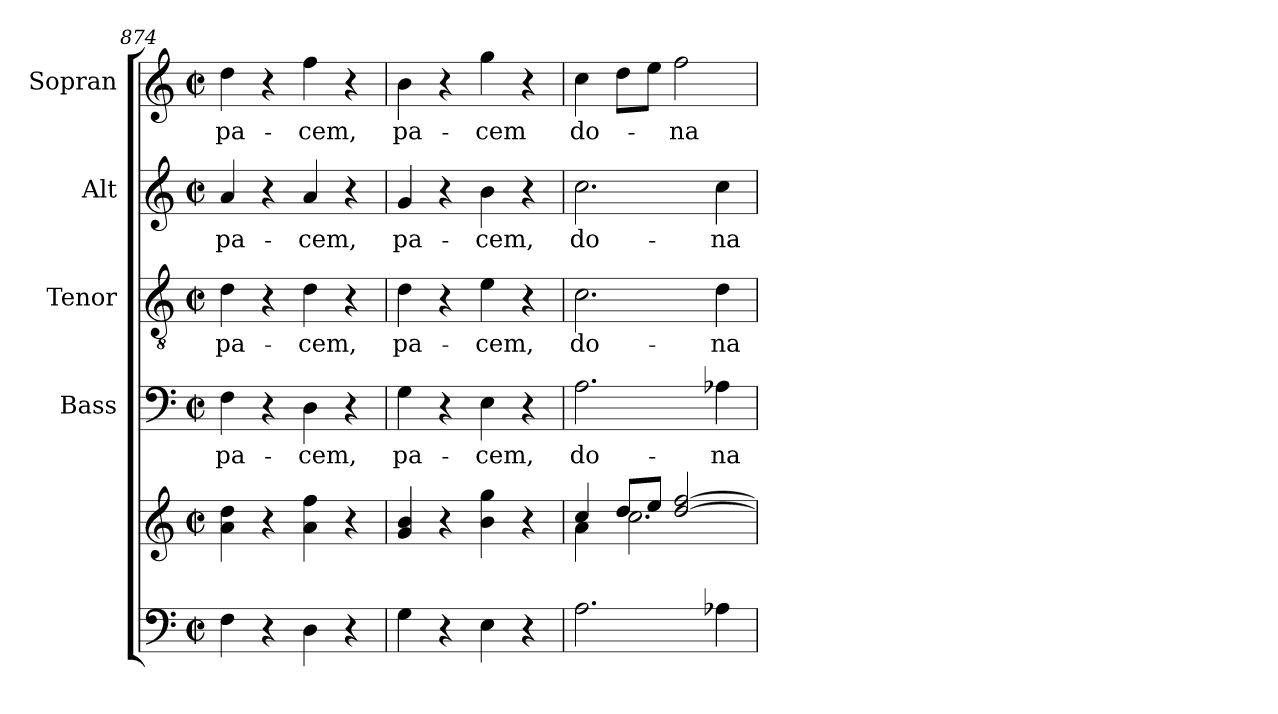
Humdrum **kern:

**kern	**kern	**kern	**text	**kern	**text	**kern	**text	**kern	**text
*part5	*part5	*part4	*part4	*part3	*part3	*part2	*part2	*part1	*part1
*staff6	*staff5	*staff4	*staff4	*staff3	*staff3	*staff2	*staff2	*staff1	*staff1
*	*	*I"Bass	*	*I"Tenor	*	*I"Alt	*	*I"Sopran	*
*	*	*I'B.	*	*I'T.	*	*I'A.	*	*I'S.	*
!!LO:LB:g=z
*clefF4	*clefG2	*clefF4	*	*clefGv2	*	*clefG2	*	*clefG2	*
*k[]	*k[]	*k[]	*	*k[]	*	*k[]	*	*k[]	*
*C:	*C:	*C:	*	*C:	*	*C:	*	*C:	*
*M2/2	*M2/2	*M2/2	*	*M2/2	*	*M2/2	*	*M2/2	*
*met(c|)	*met(c|)	*met(c|)	*	*met(c|)	*	*met(c|)	*	*met(c|)	*
=874	=874	=874	=874	=874	=874	=874	=874	=874	=874
!	!	!	!LO:LY:b	!	!LO:LY:b	!	!LO:LY:b	!	!LO:LY:b
4F\	4a\ 4dd\	4F\	pa-	4d\	pa-	4a/	pa-	4dd\	pa-
4r	4r	4r	.	4r	.	4r	.	4r	.
!	!	!	!LO:LY:b	!	!LO:LY:b	!	!LO:LY:b	!	!LO:LY:b
4D\	4a\ 4ff\	4D\	-cem,	4d\	-cem,	4a/	-cem,	4ff\	-cem,
4r	4r	4r	.	4r	.	4r	.	4r	.
=875	=875	=875	=875	=875	=875	=875	=875	=875	=875
!	!	!	!LO:LY:b	!	!LO:LY:b	!	!LO:LY:b	!	!LO:LY:b
4G\	4g/ 4b/	4G\	pa-	4d\	pa-	4g/	pa-	4b\	pa-
4r	4r	4r	.	4r	.	4r	.	4r	.
!	!	!	!LO:LY:b	!	!LO:LY:b	!	!LO:LY:b	!	!LO:LY:b
4E\	4b\ 4gg\	4E\	-cem,	4e\	-cem,	4b\	-cem,	4gg\	-cem
4r	4r	4r	.	4r	.	4r	.	4r	.
=876	=876	=876	=876	=876	=876	=876	=876	=876	=876
*	*^	*	*	*	*	*	*	*	*
!	!	!	!	!LO:LY:b	!	!LO:LY:b	!	!LO:LY:b	!	!LO:LY:b
2.A\	4cc/	4a\	2.A\	do-	2.c\	do-	2.cc\	do-	4cc\	do-
.	8dd/L	2.cc\	.	.	.	.	.	.	8dd\L	.
.	8ee/J	.	.	.	.	.	.	.	8ee\J	.
!	!	!	!	!	!	!	!	!	!	!LO:LY:b
.	[>2dd/ [>2ff/	.	.	.	.	.	.	.	2ff\	-na
!	!	!	!	!LO:LY:b	!	!LO:LY:b	!	!LO:LY:b	!	!
4A-X\	.	.	4A-X\	-na	4d\	-na	4cc\	-na	.	.
*	*v	*v	*	*	*	*	*	*	*	*
=	=	=	=	=	=	=	=	=	=
*-	*-	*-	*-	*-	*-	*-	*-	*-	*-
